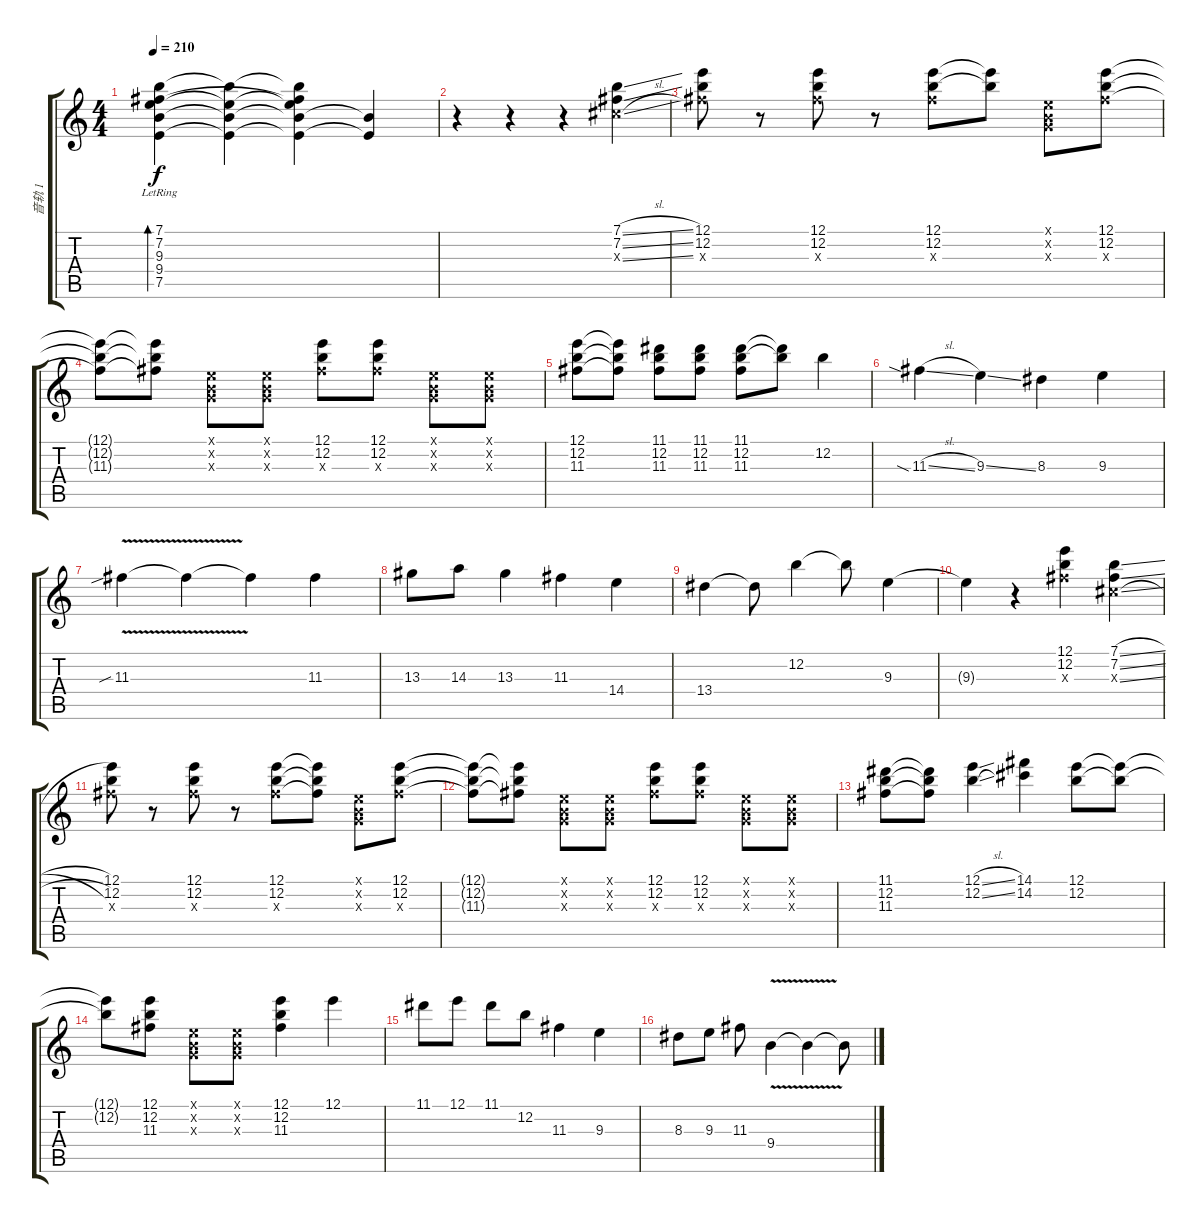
\track ("音轨 1" "音轨 1") {instrument overdrivenguitar}
\staff {score tabs}
\tuning (E4 B3 G3 D3 A2 E2) {hide}
\ts (4 4)
\tempo 210
\clef g2
\ks c
(7.1{lr} 7.2{lr} 9.3{lr} 9.4{lr} 7.5{lr}).4{bd 480 dy f} (7.1{t} 9.3{t} 9.4{t} 7.5{t}).4 (7.1{t} 7.2{t} 9.3{t} 9.4{t} 7.5{t}).4 (9.4{t} 7.5{t}).4 |
r.4 r.4 r.4 (7.1{sl} 7.2{sl} 6.3{sl x}).4{volume 16} |
(12.1 12.2 11.3{x}).8 r.8 (12.1 12.2 11.3{x}).8 r.8 (12.1 12.2 11.3{x}).8 (12.1{t} 12.2{t}).8 (0.1{x} 0.2{x} 0.3{x}).8 (12.1 12.2 11.3{x}).8 |
(12.1{t} 12.2{t} 11.3{t}).8 (12.1{t} 12.2{t} 11.3{t}).8 (0.1{x} 0.2{x} 0.3{x}).8 (0.1{x} 0.2{x} 0.3{x}).8 (12.1 12.2 11.3{x}).8 (12.1 12.2 11.3{x}).8 (0.1{x} 0.2{x} 0.3{x}).8 (0.1{x} 0.2{x} 0.3{x}).8 |
(12.1 12.2 11.3).8 (12.1{t} 12.2{t} 11.3{t}).8 (11.1 12.2 11.3).8 (11.1 12.2 11.3).8 (11.1 12.2 11.3).8 (11.1{t} 12.2{t}).8 12.2.4 |
11.3{sia sl}.4 9.3{ss}.4 8.3.4 9.3.4 |
11.3{v sib}.4 11.3{t}.4 11.3{t}.4 11.3.4 |
13.3.8 14.3.8 13.3.4 11.3.4 14.4.4 |
13.4.4 13.4{t}.8 12.2.4 12.2{t}.8 9.3.4 |
9.3{t}.4 r.4 (12.1 12.2 11.3{x}).4 (7.1{sl} 7.2{sl} 6.3{sl x}).4 |
(12.1 12.2 11.3{x}).8 r.8 (12.1 12.2 11.3{x}).8 r.8 (12.1 12.2 11.3{x}).8 (12.1{t} 12.2{t} 11.3{t}).8 (0.1{x} 0.2{x} 0.3{x}).8 (12.1 12.2 11.3{x}).8 |
(12.1{t} 12.2{t} 11.3{t}).8 (12.1{t} 12.2{t} 11.3{t}).8 (0.1{x} 0.2{x} 0.3{x}).8 (0.1{x} 0.2{x} 0.3{x}).8 (12.1 12.2 11.3{x}).8 (12.1 12.2 11.3{x}).8 (0.1{x} 0.2{x} 0.3{x}).8 (0.1{x} 0.2{x} 0.3{x}).8 |
(11.1 12.2 11.3).8 (11.1{t} 12.2{t} 11.3{t}).8 (12.1{sl} 12.2{sl}).4 (14.1 14.2).4 (12.1 12.2).8 (12.1{t} 12.2{t}).8 |
(12.1{t} 12.2{t}).8 (12.1 12.2 11.3).8 (0.1{x} 0.2{x} 0.3{x}).8 (0.1{x} 0.2{x} 0.3{x}).8 (12.1 12.2 11.3).4 12.1.4 |
11.1.8 12.1.8 11.1.8 12.2.8 11.3.4 9.3.4 |
8.3.8 9.3.8 11.3.8 9.4{v}.4 9.4{t}.4 9.4{t}.8
